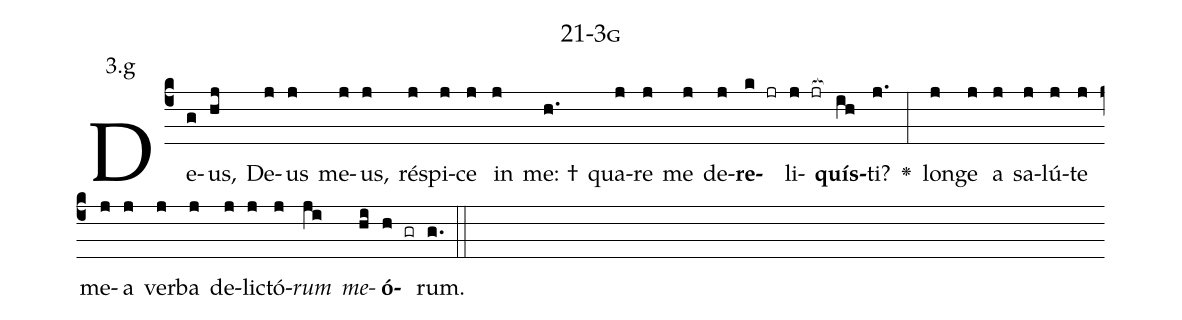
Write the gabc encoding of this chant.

name: 21-3g;
annotation: 3.g;
%%
(c4)De(g)us,(hj) De(j)us(j) me(j)us,(j) ré(j)spi(j)ce(j) in(j) me: †(h.) qua(j)re(j) me(j) de(j)<b>re</b>(k jr)li(j jr[ocb:1{])<b>quís</b>(ih[ocb:0}])ti?(j.) <v>\greheightstar</v>(:) lon(j)ge(j) a(j) sa(j)lú(j)te(j) me(j)a(j) ver(j)ba(j) de(j)lic(j)tó(j)<i>rum</i>(ji) <i>me</i>(hi)<b>ó</b>(h gr)rum.(g.) (::)


%E(j) u(j) o(ji) u(hi) a(h) e.(g.) (::)
